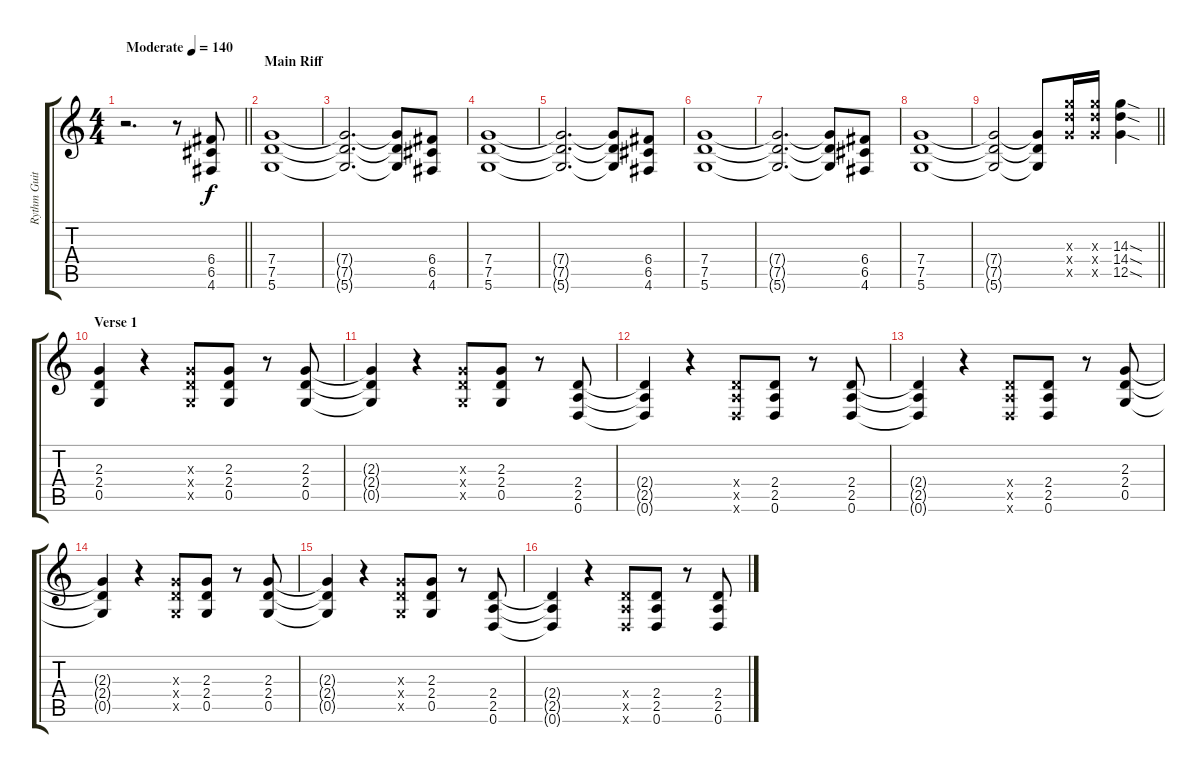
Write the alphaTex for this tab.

\track ("Rythm Guitar" "Rythm Guit") {instrument overdrivenguitar}
\staff {score tabs}
\tuning (D4 A3 F3 C3 G2 D2) {hide}
\ts (4 4)
\tempo (140 "Moderate")
\clef g2
\barLineRight lightlight
\ks c
r.2{d dy f instrument overdrivenguitar} r.8 (6.4 6.5 4.6).8 |
\section ("" "Main Riff")
(7.4 7.5 5.6).1 |
(7.4{t} 7.5{t} 5.6{t}).2{d} (7.4{t} 7.5{t} 5.6{t}).8 (6.4 6.5 4.6).8 |
(7.4 7.5 5.6).1 |
(7.4{t} 7.5{t} 5.6{t}).2{d} (7.4{t} 7.5{t} 5.6{t}).8 (6.4 6.5 4.6).8 |
(7.4 7.5 5.6).1 |
(7.4{t} 7.5{t} 5.6{t}).2{d} (7.4{t} 7.5{t} 5.6{t}).8 (6.4 6.5 4.6).8 |
(7.4 7.5 5.6).1 |
\barLineRight lightlight
(7.4{t} 7.5{t} 5.6{t}).2 (7.4{t} 7.5{t} 5.6{t}).8 (14.3{x} 14.4{x} 12.5{x}).16 (14.3{x} 14.4{x} 12.5{x}).16 (14.3{sod} 14.4{sod} 12.5{sod}).4 |
\section ("" "Verse 1")
(2.3 2.4 0.5).4 r.4 (2.3{x} 2.4{x} 0.5{x}).8 (2.3 2.4 0.5).8 r.8 (2.3 2.4 0.5).8 |
(2.3{t} 2.4{t} 0.5{t}).4 r.4 (2.3{x} 2.4{x} 0.5{x}).8 (2.3 2.4 0.5).8 r.8 (2.4 2.5 0.6).8 |
(2.4{t} 2.5{t} 0.6{t}).4 r.4 (2.4{x} 2.5{x} 0.6{x}).8 (2.4 2.5 0.6).8 r.8 (2.4 2.5 0.6).8 |
(2.4{t} 2.5{t} 0.6{t}).4 r.4 (2.4{x} 2.5{x} 0.6{x}).8 (2.4 2.5 0.6).8 r.8 (2.3 2.4 0.5).8 |
(2.3{t} 2.4{t} 0.5{t}).4 r.4 (2.3{x} 2.4{x} 0.5{x}).8 (2.3 2.4 0.5).8 r.8 (2.3 2.4 0.5).8 |
(2.3{t} 2.4{t} 0.5{t}).4 r.4 (2.3{x} 2.4{x} 0.5{x}).8 (2.3 2.4 0.5).8 r.8 (2.4 2.5 0.6).8 |
(2.4{t} 2.5{t} 0.6{t}).4 r.4 (2.4{x} 2.5{x} 0.6{x}).8 (2.4 2.5 0.6).8 r.8 (2.4 2.5 0.6).8
